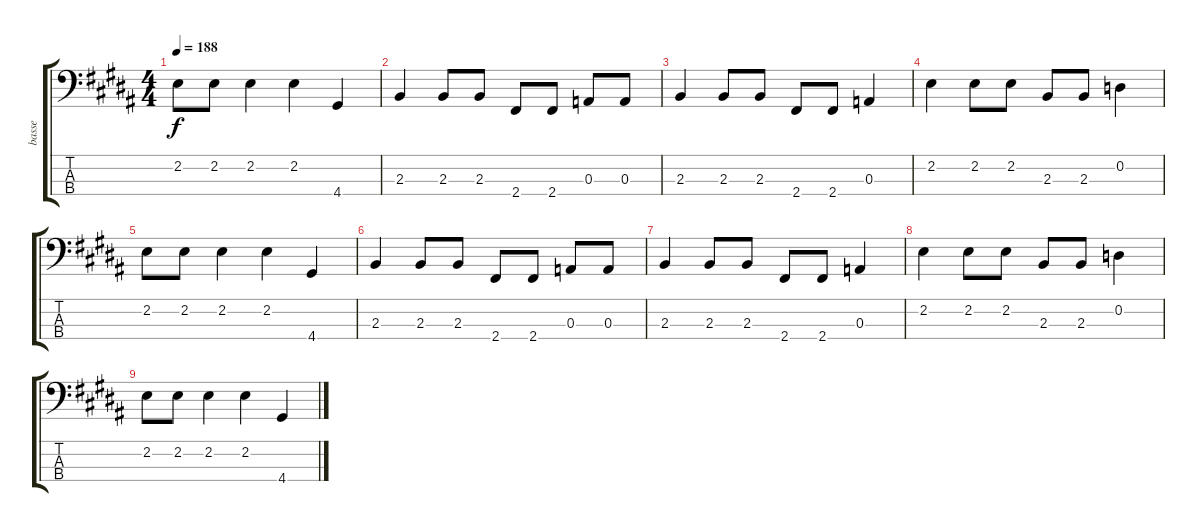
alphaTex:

\track ("basse" "basse") {instrument electricbasspick}
\staff {score tabs}
\tuning (G2 D2 A1 E1) {hide}
\ts (4 4)
\tempo 188
\clef f4
\ks b
2.2.8{dy f} 2.2.8 2.2.4 2.2.4 4.4.4 |
2.3.4{volume 4} 2.3.8 2.3.8 2.4.8 2.4.8 0.3.8 0.3.8 |
2.3.4 2.3.8 2.3.8 2.4.8 2.4.8 0.3.4 |
2.2.4 2.2.8 2.2.8 2.3.8 2.3.8 0.2.4 |
2.2.8 2.2.8 2.2.4 2.2.4 4.4.4 |
2.3.4{volume 0} 2.3.8 2.3.8 2.4.8 2.4.8 0.3.8 0.3.8 |
2.3.4 2.3.8 2.3.8 2.4.8 2.4.8 0.3.4 |
2.2.4 2.2.8 2.2.8 2.3.8 2.3.8 0.2.4 |
2.2.8 2.2.8 2.2.4 2.2.4 4.4.4
